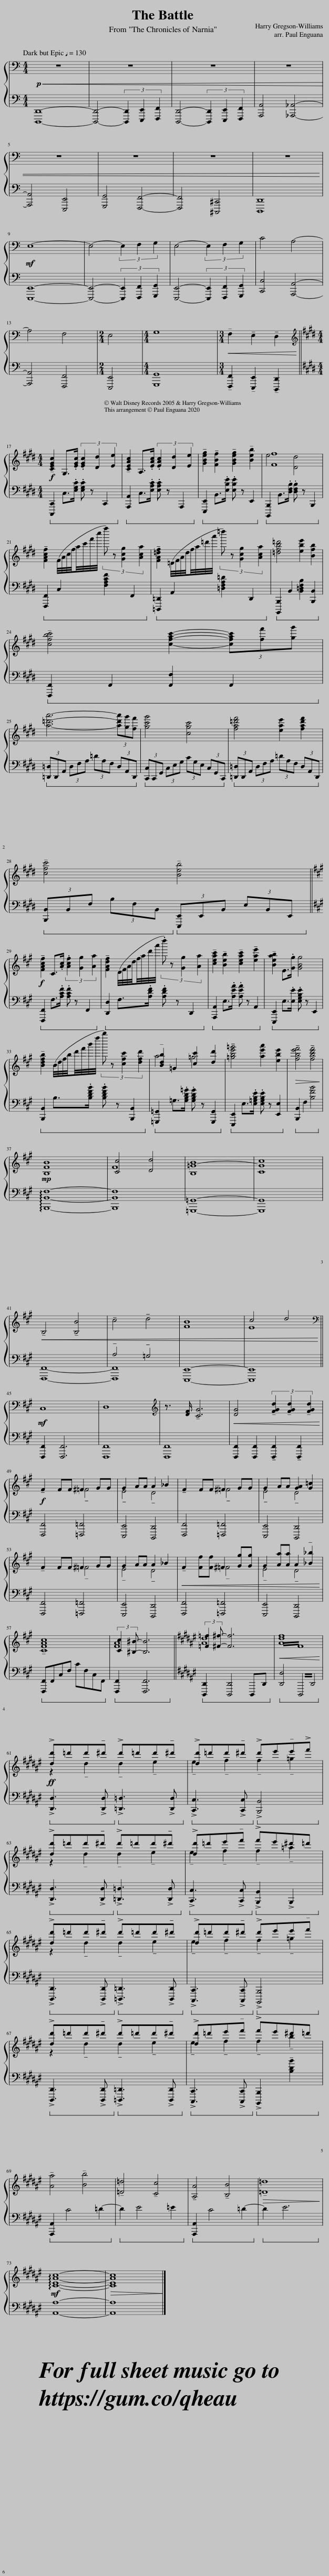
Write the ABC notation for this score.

X:1
%%score { ( 1 3 ) | ( 2 4 ) }
L:1/8
Q:1/4=130
M:4/4
I:linebreak $
K:C
V:1 bass
V:3 bass
V:2 bass
V:4 bass
V:1
!p!!<(! z8 | z8 | z8 | z8 |$ z8 | %5
 z8 | z8 | z8!<)! |$!mf! E,8- | E,4- (3E,2 F,2 G,2 | %10
 E,4- (3E,2 F,2 G,2 | C4 A,4- |$ A,4 F,4 |[M:2/4] E,4 |[M:4/4] G,8 | %15
[M:3/4]!<(! !tenuto!F,2 !tenuto!E,2 !tenuto!D,2!<)! ||$[K:E][M:4/4][K:treble]!f! !tenuto![CEGc]2 G,>.[EGc] (3.[EGc]2 [Dd]2 [Ee]2 | !tenuto![CEAc]2 A,>.[EAc] (3.[EAc]2 [Dd]2 [Ee]2 | !tenuto![GBeg]2 !tenuto![FBf]2 !tenuto![GBeg]2 !tenuto![Beb]2 | [Ff]8 |$ %20
 !tenuto![FAcf]2 (F/4A/4c/4f/4a/4c'/4f'/4c''/4 (3:2:4f'') z [Gcg]2 [Aca]2 | !tenuto![FA=df]2 (=D/4F/4A/4d/4f/4a/4=d'/4a'/4 (3:2:4=d'') z [Gcg]2 [Aca]2 | [=dfb=d']4 [ebe']2 [Bfb]2 |$ !tenuto![cfbc']4 [cfac']2- (3[cfac'][ff'][gg'] |$ [a=d'a']6- (3[ad'a'][gg'][ff'] | %25
 [gc'g']4 [cgc']4 | [fa=d'f']4 [eae']2 [fad'f']2 |$ !tenuto![cfc']4 !tenuto![Beb]4 ||$[K:A]!f! !tenuto![FAcf]2 C>.[Ac] (3.[Acf]2 [Gg]2 [Aa]2 | !tenuto![FAdf]2 (D/4F/4A/4d/4f/4a/4d'/4a'/4 (3:2:4.d'') z [Gg]2 [Aa]2 | %30
 !tenuto![ceac']2 !tenuto![Beb]2 !tenuto![ceac']2 !tenuto![eae']2 | !tenuto![Beab]2 E>.[Gg] [GBg]4 |$ !tenuto![Bdfb]2 (B/4d/4f/4b/4d'/4f'/4b'/4f''/4 (3:2:4b'') z [cfc']2 [dfd']2 | !tenuto![Bdb]2 =G2 [cc']2 [dd']2 | !tenuto![=gbe'=g']4 [ae'a']2 [ebe']2 | %35
!>(! !tenuto![fbe'f']4 !tenuto![fbd'f']4!>)! |$!mp! [B,FB]8 | [Cc]4 [Dd]4 | [B,=G-B]8 | [CGc]8 |$ %40
!<(! !tenuto!B,4 !tenuto![B,B]4 | !tenuto!c4 !tenuto!d4 | [FB]8 | c4 d4!<)! ||$[K:bass]!mf! C,8 | %45
 D,8 |[K:treble] z3/2 [DF]/ !tenuto![CG]6 |!<(! [DG]4 (3!tenuto![FGd]2 !tenuto![FGd]2 !tenuto![FGd]2!<)! |$!f! !tenuto!F2 FF ^F2 GG | G2 AA A2 _B2 | %50
 !tenuto!F2 FF ^F2 GG | G2 AA [GA]2 [G=c]2 |$ !tenuto!F2 FF ^F2 GG | G2 AA A2 _B2 |!<(! !tenuto!F2 [Ff][Ff] ^F2 [Gg][Gg] | %55
 G2 [Aa][Aa] A2 !tenuto![_B_b]2!<)! |$ !tenuto![CFAc]8 | (3:2:2[Cc]2 [^B,^B]- [B,B]6 ||[K:F#] (3:2:2[=F=f]2 [^F^f]- [Ff]6 |!<(! !//-![Adf]4 F4!<)! |$ %60
[K:F#]!ff! !>![dd']=d'd'!tenuto!^d' !>!d'=d'd'!tenuto!^d' | !>![dd']=d'd'!tenuto!^d' !>!d'e'!tenuto!e'!>!f' |$ !>![dd']=d'd'!tenuto!^d' !>!d'=d'd'!tenuto!^d' | !>![dd']=d'e'!tenuto!f' !>!f'e'^d'=d' |$ !>![dd']=d'd'!tenuto!^d' !>!d'=d'd'!tenuto!^d' | %65
 !>![dd']=d'd'!tenuto!^d' !>!d'e'e'!tenuto!f' |$ !>![dd']=d'd'!tenuto!^d' !>!d'=d'd'!tenuto!^d' | !>![dd']=d'e'!tenuto!f' !>!f'e'^d'=d' |$ !tenuto![Aa]4 !tenuto![Bb]4 | !tenuto![=D=d]4 !tenuto![Cc]4 | %70
 !tenuto![A,A]4 !tenuto![B,B]4 |!>(! !tenuto![=D=d]8!>)! |$!mf! !arpeggio![CEAc]8- |!>(! [CEAc]8!>)! |] %74
V:2
 [D,,,D,,]8- | [D,,,D,,]4- (3[D,,,D,,]2 [E,,,E,,]2 [F,,,F,,]2 | [D,,,D,,]4- (3[D,,,D,,]2 [E,,,E,,]2 [F,,,F,,]2 | [A,,,A,,]4 [_A,,,_A,,]4- |$ [A,,,A,,]4 [E,,,E,,]4 | %5
 [G,,,G,,]4 [F,,,F,,]4- | [F,,,F,,]4 [^C,,,^C,,]4 | [D,,,D,,]8 |$ [E,,,E,,]8- | [E,,,E,,]4- (3[E,,,E,,]2 [F,,,F,,]2 [G,,,G,,]2 | %10
 [E,,,E,,]4- (3[E,,,E,,]2 [F,,,F,,]2 [G,,,G,,]2 | [C,,C,]4 [A,,,A,,]4- |$ [A,,,A,,]4 [F,,,F,,]4 |[M:2/4] [E,,,E,,]4 |[M:4/4] [G,,,G,,]8 | %15
[M:3/4] !tenuto![F,,,F,,]2 !tenuto![E,,,E,,]2 !tenuto![D,,,D,,]2 ||$[K:E][M:4/4]!ped! [C,,,C,,]2 C,>.[E,G,C] .[E,G,C] z C,,2!ped-up! |!ped! [A,,,A,,]2 C,>.[E,A,C] .[E,A,C] z A,,,2!ped-up! |!ped! [E,,,E,,]2 B,,>.[E,B,E] .[E,B,E] z E,,2!ped-up! |!ped! [B,,,,B,,,]2 B,,>.[D,F,B,] .[D,F,B,] z B,,,2!ped-up! |$ %20
!ped! [F,,,F,,]2 C,2 [F,A,CF]2 F,,2!ped-up! |!ped! [=D,,,=D,,]2 A,,2 [=D,F,A,=D]2 D,,2!ped-up! |!ped! [B,,,,B,,,]2 B,,2 [B,,=D,F,B,]2 [B,,,B,,]2!ped-up! |$!ped! [F,,,F,,]2 F,,2 [F,,F,]2 F,,2!ped-up! |$!ped! (3[=D,,=D,]D,,A,, (3D,F,A, (3=DA,F, (3D,A,,D,,!ped-up! | %25
!ped! (3[C,,C,]C,,G,, (3C,E,G, (3CG,E, (3C,G,,C,,!ped-up! |!ped! (3[=D,,=D,]D,,A,, (3D,F,A, (3=DA,F, (3D,A,,D,,!ped-up! |$!ped! (3[B,,,B,,]B,,F, (3B,F,B,,!ped-up!!ped! (3[E,,,E,,]E,,B,, (3E,B,,E,,!ped-up! ||$[K:A]!ped! [F,,,F,,]2 F,>.[A,CF] .[A,CF] z F,,2!ped-up! |!ped! [D,,D,]2 F,>.[A,DF] .[A,DF] z D,,2!ped-up! | %30
!ped! [A,,,A,,]2 E,>.[A,EA] .[A,EA] z A,,2!ped-up! |!ped! [E,,,E,,]2 E,>.[E,E] .[E,G,B,E] z E,,2!ped-up! |$!ped! [B,,,B,,]2 B,>.[B,DFB] .[B,DFB] z [B,,,B,,]2!ped-up! |!ped! [=G,,,=G,,]2 =G,>.[G,B,D=G] .[G,B,DG] z [G,,,G,,]2!ped-up! |!ped! [E,,,E,,]2 E,>.[E,=G,B,E] .[E,G,B,E] z [E,,E,]2!ped-up! | %35
!ped! [B,,,B,,]2 F,2 [B,FB]4!ped-up! |$ !arpeggio![B,,,B,,F,]8- | [B,,,B,,F,]8 | [=G,,,=G,,]8- | [G,,,G,,]8 |$ %40
 x8 | !tenuto!A,4 !tenuto!=G,4 | [E,,,E,,]8- | [E,,,E,,]8 ||$ [F,,,F,,]2 [F,,,F,,]6 | %45
 [F,,,F,,]8 | [F,,,F,,]8 | [F,,,F,,]2 [F,,,F,,]2 !tenuto![F,,,F,,]2 !tenuto![F,,,F,,]2 |$ [F,,,F,,]4 [=F,,,=F,,]4 | [E,,,E,,]4 [D,,,D,,]4 | %50
 [F,,,F,,]4 [=F,,,=F,,]4 | [E,,,E,,]4 [D,,,D,,]4 |$ [F,,,F,,]4 [=F,,,=F,,]4 | [E,,,E,,]4 [D,,,D,,]4 | [F,,,F,,]4 [=F,,,=F,,]4 | %55
 [E,,,E,,]4 [D,,,D,,]4 |$!ped! [F,,,F,,]F,,C,F, CF,C,F,,!ped-up! |!ped! [F,,,F,,]2 [F,,,F,,]6!ped-up! ||[K:F#]!ped! [D,,,D,,]2 [D,,,D,,]4 D,,,D,,!ped-up! |!ped! [D,,D,]4 !//-!D,,,2 D,,2!ped-up! |$ %60
[K:F#]!ped! !>![D,,D,]3 !>![D,,D,]!ped-up!!ped! !>![=D,,=D,]3 !>![D,,D,]!ped-up! |!ped! !>![C,,C,]3 !>![C,,C,]!ped-up!!ped! !>![B,,,B,,]4!ped-up! |$!ped! !>![D,,D,]3 !>![D,,D,]!ped-up!!ped! !>![=D,,=D,]3 !>![D,,D,]!ped-up! |!ped! !>![C,,C,]3 !>![C,,C,]!ped-up!!ped! !>![B,,,B,,]2 !>!B,,,2!ped-up! |$!ped! !>![D,,,D,,]3 !>![D,,,D,,]!ped-up!!ped! !>![=D,,,=D,,]3 !>![D,,,D,,]!ped-up! | %65
!ped! !>![C,,,C,,]3 !>![C,,,C,,]!ped-up!!ped! !>![B,,,,B,,,]4!ped-up! |$!ped! !>![D,,,D,,]3 !>![D,,,D,,]!ped-up!!ped! !>![=D,,,=D,,]3 !>![D,,,D,,]!ped-up! |!ped! !>![C,,,C,,]3 !>![C,,,C,,]!ped-up!!ped! !>![B,,,,B,,,]2 !tenuto![B,DB]2!ped-up! |$!ped! [A,,,A,,]2 C4 =D2-!ped-up! |!ped! D2 E4 =E2!ped-up! | %70
!ped! [A,,,A,,]2 C4 =D2-!ped-up! |!ped! D2 E6!ped-up! |$ [A,,A,]8- | [A,,A,]8 |] %74
V:3
 x8 | x8 | x8 | x8 |$ x8 | %5
 x8 | x8 | x8 |$ x8 | x8 | %10
 x8 | x8 |$ x8 |[M:2/4] x4 |[M:4/4] x8 | %15
[M:3/4] x6 ||$[K:E][M:4/4][K:treble] x8 | x8 | x8 | e4 [Dd]4 |$ %20
 x8 | x8 | x8 |$ x8 |$ x8 | %25
 x8 | x8 |$ x8 ||$[K:A] x8 | x8 | %30
 x8 | x8 |$ x8 | a4 =g4 | x8 | %35
 x8 |$ x8 | F8 | x8 | x8 |$ %40
 x8 | x8 | x8 | E8 ||$[K:bass] x8 | %45
 x8 |[K:treble] x8 | x8 |$ x4 !tenuto!=F4 | !tenuto!E4 !tenuto!D4 | %50
 x4 !tenuto!=F4 | !tenuto!E4 !tenuto!D4 |$ x4 !tenuto!=F4 | !tenuto!E4 !tenuto!D4 | x4 !tenuto!=F4 | %55
 !tenuto!E4 !tenuto!D4 |$ x8 | [FA]8 ||[K:F#] [Ad]8 | x8 |$ %60
[K:F#] z2 !tenuto!d2 !tenuto!d2 !tenuto!e2 | !tenuto!e2 !tenuto!f2 !tenuto!f2 !tenuto!=g2 |$ z2 !tenuto!d2 !tenuto!d2 !tenuto!e2 | !tenuto!e2 !tenuto!f2 !tenuto!f2 !tenuto!=a2 |$ z2 !tenuto!d2 !tenuto!d2 !tenuto!e2 | %65
 !tenuto!e2 !tenuto!f2 !tenuto!f2 !tenuto!=g2 |$ z2 !tenuto!d2 !tenuto!d2 !tenuto!e2 | !tenuto!e2 !tenuto!f2 !tenuto!f2 !tenuto!b2 |$ x8 | x8 | %70
 x8 | x8 |$ x8 | x8 |] %74
V:4
 x8 | x8 | x8 | x8 |$ x8 | %5
 x8 | x8 | x8 |$ x8 | x8 | %10
 x8 | x8 |$ x8 |[M:2/4] x4 |[M:4/4] x8 | %15
[M:3/4] x6 ||$[K:E][M:4/4] x8 | x8 | x8 | x8 |$ %20
 x8 | x8 | x8 |$ x8 |$ x8 | %25
 x8 | x8 |$ x8 ||$[K:A] x8 | x8 | %30
 x8 | x8 |$ x8 | x8 | x8 | %35
 x8 |$ x8 | x8 | x8 | x8 |$ %40
 [F,,,F,,]8- | [F,,,F,,]8 | x8 | x8 ||$ x8 | %45
 x8 | x8 | x8 |$ x8 | x8 | %50
 x8 | x8 |$ x8 | x8 | x8 | %55
 x8 |$ x8 | x8 ||[K:F#] x8 | x8 |$ %60
[K:F#] x8 | x8 |$ x8 | x8 |$ x8 | %65
 x8 |$ x8 | x8 |$ x8 | x8 | %70
 x8 | x8 |$ x8 | x8 |] %74
